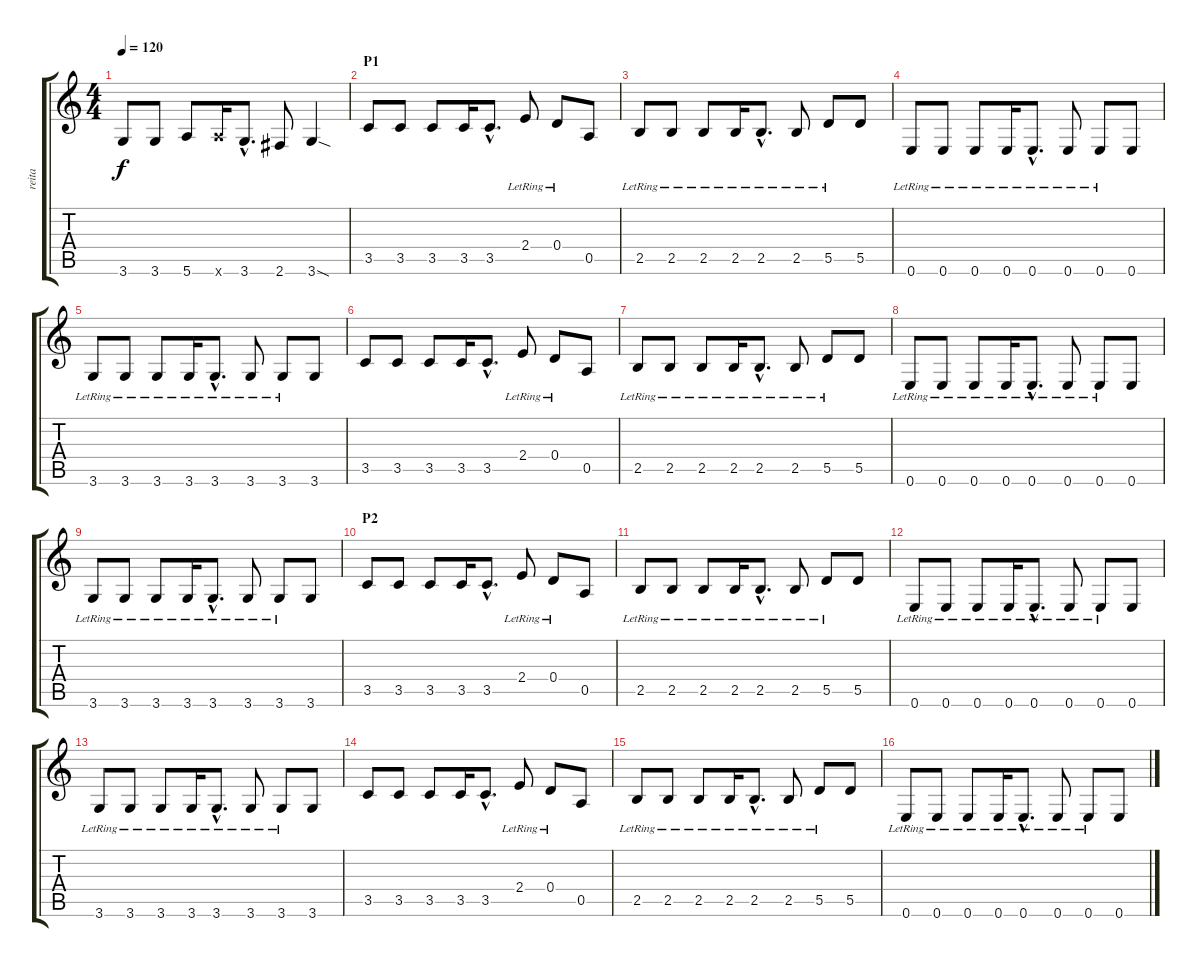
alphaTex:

\track ("reita" "reita") {instrument electricbassfinger}
\staff {score tabs}
\tuning (E4 B3 G3 D3 A2 E2) {hide}
\ts (4 4)
\tempo 120
\clef g2
\ks c
3.6.8{dy f} 3.6.8 5.6.8 5.6{x}.16 3.6{hac}.8{d} 2.6.8 3.6{sod}.4 |
\section ("" "P1")
3.5.8 3.5.8 3.5.8 3.5.16 3.5{hac}.8{d} 2.4{lr}.8 0.4{lr}.8 0.5.8 |
2.5{lr}.8 2.5{lr}.8 2.5{lr}.8 2.5{lr}.16 2.5{hac lr}.8{d} 2.5{lr}.8 5.5{lr}.8 5.5.8 |
0.6{lr}.8 0.6{lr}.8 0.6{lr}.8 0.6{lr}.16 0.6{hac lr}.8{d} 0.6{lr}.8 0.6{lr}.8 0.6.8 |
3.6{lr}.8 3.6{lr}.8 3.6{lr}.8 3.6{lr}.16 3.6{hac lr}.8{d} 3.6{lr}.8 3.6{lr}.8 3.6.8 |
3.5.8 3.5.8 3.5.8 3.5.16 3.5{hac}.8{d} 2.4{lr}.8 0.4{lr}.8 0.5.8 |
2.5{lr}.8 2.5{lr}.8 2.5{lr}.8 2.5{lr}.16 2.5{hac lr}.8{d} 2.5{lr}.8 5.5{lr}.8 5.5.8 |
0.6{lr}.8 0.6{lr}.8 0.6{lr}.8 0.6{lr}.16 0.6{hac lr}.8{d} 0.6{lr}.8 0.6{lr}.8 0.6.8 |
3.6{lr}.8 3.6{lr}.8 3.6{lr}.8 3.6{lr}.16 3.6{hac lr}.8{d} 3.6{lr}.8 3.6{lr}.8 3.6.8 |
\section ("" "P2")
3.5.8 3.5.8 3.5.8 3.5.16 3.5{hac}.8{d} 2.4{lr}.8 0.4{lr}.8 0.5.8 |
2.5{lr}.8 2.5{lr}.8 2.5{lr}.8 2.5{lr}.16 2.5{hac lr}.8{d} 2.5{lr}.8 5.5{lr}.8 5.5.8 |
0.6{lr}.8 0.6{lr}.8 0.6{lr}.8 0.6{lr}.16 0.6{hac lr}.8{d} 0.6{lr}.8 0.6{lr}.8 0.6.8 |
3.6{lr}.8 3.6{lr}.8 3.6{lr}.8 3.6{lr}.16 3.6{hac lr}.8{d} 3.6{lr}.8 3.6{lr}.8 3.6.8 |
3.5.8 3.5.8 3.5.8 3.5.16 3.5{hac}.8{d} 2.4{lr}.8 0.4{lr}.8 0.5.8 |
2.5{lr}.8 2.5{lr}.8 2.5{lr}.8 2.5{lr}.16 2.5{hac lr}.8{d} 2.5{lr}.8 5.5{lr}.8 5.5.8 |
0.6{lr}.8 0.6{lr}.8 0.6{lr}.8 0.6{lr}.16 0.6{hac lr}.8{d} 0.6{lr}.8 0.6{lr}.8 0.6.8
